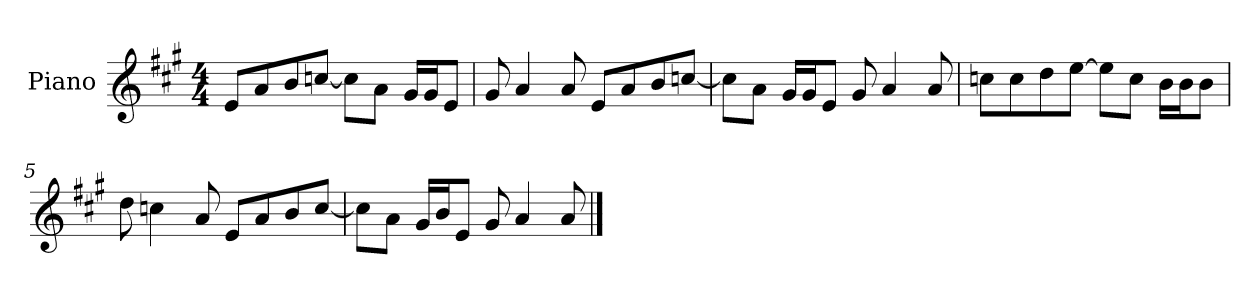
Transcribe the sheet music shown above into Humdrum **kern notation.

**kern
*part1
*staff1
*I"Piano
*I'P-no
*clefG2
*k[f#c#g#]
*M4/4
*MM90
=1
8e/L
8a/
8b/
[8ccn/J
8cc\L]
8a\J
16g#/LL
16g#/J
8e/J
=2
8g#/
4a/
8a/
8e/L
8a/
8b/
[8ccn/J
=3
8cc\L]
8a\J
16g#/LL
16g#/J
8e/J
8g#/
4a/
8a/
=4
8ccn\L
8cc\
8dd\
[8ee\J
8ee\L]
8cc\J
16b\LL
16b\J
8b\J
!!LO:LB:g=z
=5
8dd\
4ccn\
8a/
8e/L
8a/
8b/
[8cc/J
=6
8cc\L]
8a\J
16g#/LL
16b/J
8e/J
8g#/
4a/
8a/
==
*-
